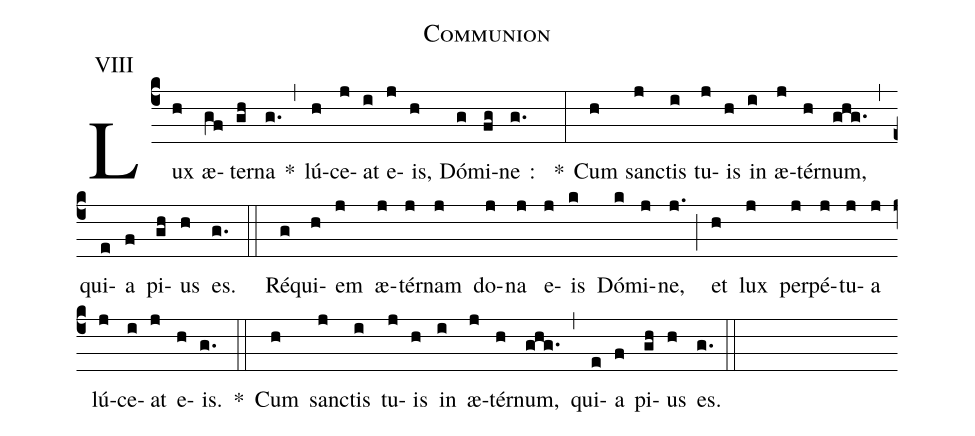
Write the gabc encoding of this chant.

name: Communion;
annotation: VIII;
%%
(c4)
Lux(h) æ(gf)ter(gh)na(g.) *(,) lú(h)ce(j)at(i) e(j)is,(h) Dó(g)mi(fg)ne(g.) :() *(:) Cum(h) sanc(j)tis(i) tu(j)is(h) in(i) æ(j)tér(h)num,(ghg.) (,) qui(e)a(f) pi(gh)us(h) es.(g.)
℣(::)
Ré(g)qui(h)em(j) æ(j)tér(j)nam(j) do(j)na(j) e(j)is(k) Dó(k)mi(j)ne,(j.) (;) et(h) lux(j) per(j)pé(j)tu(j)a(j) lú(j)ce(i)at(j) e(h)is.(g.)
*(::)
Cum(h) sanc(j)tis(i) tu(j)is(h) in(i) æ(j)tér(h)num,(ghg.) (,) qui(e)a(f) pi(gh)us(h) es.(g.) (::)
